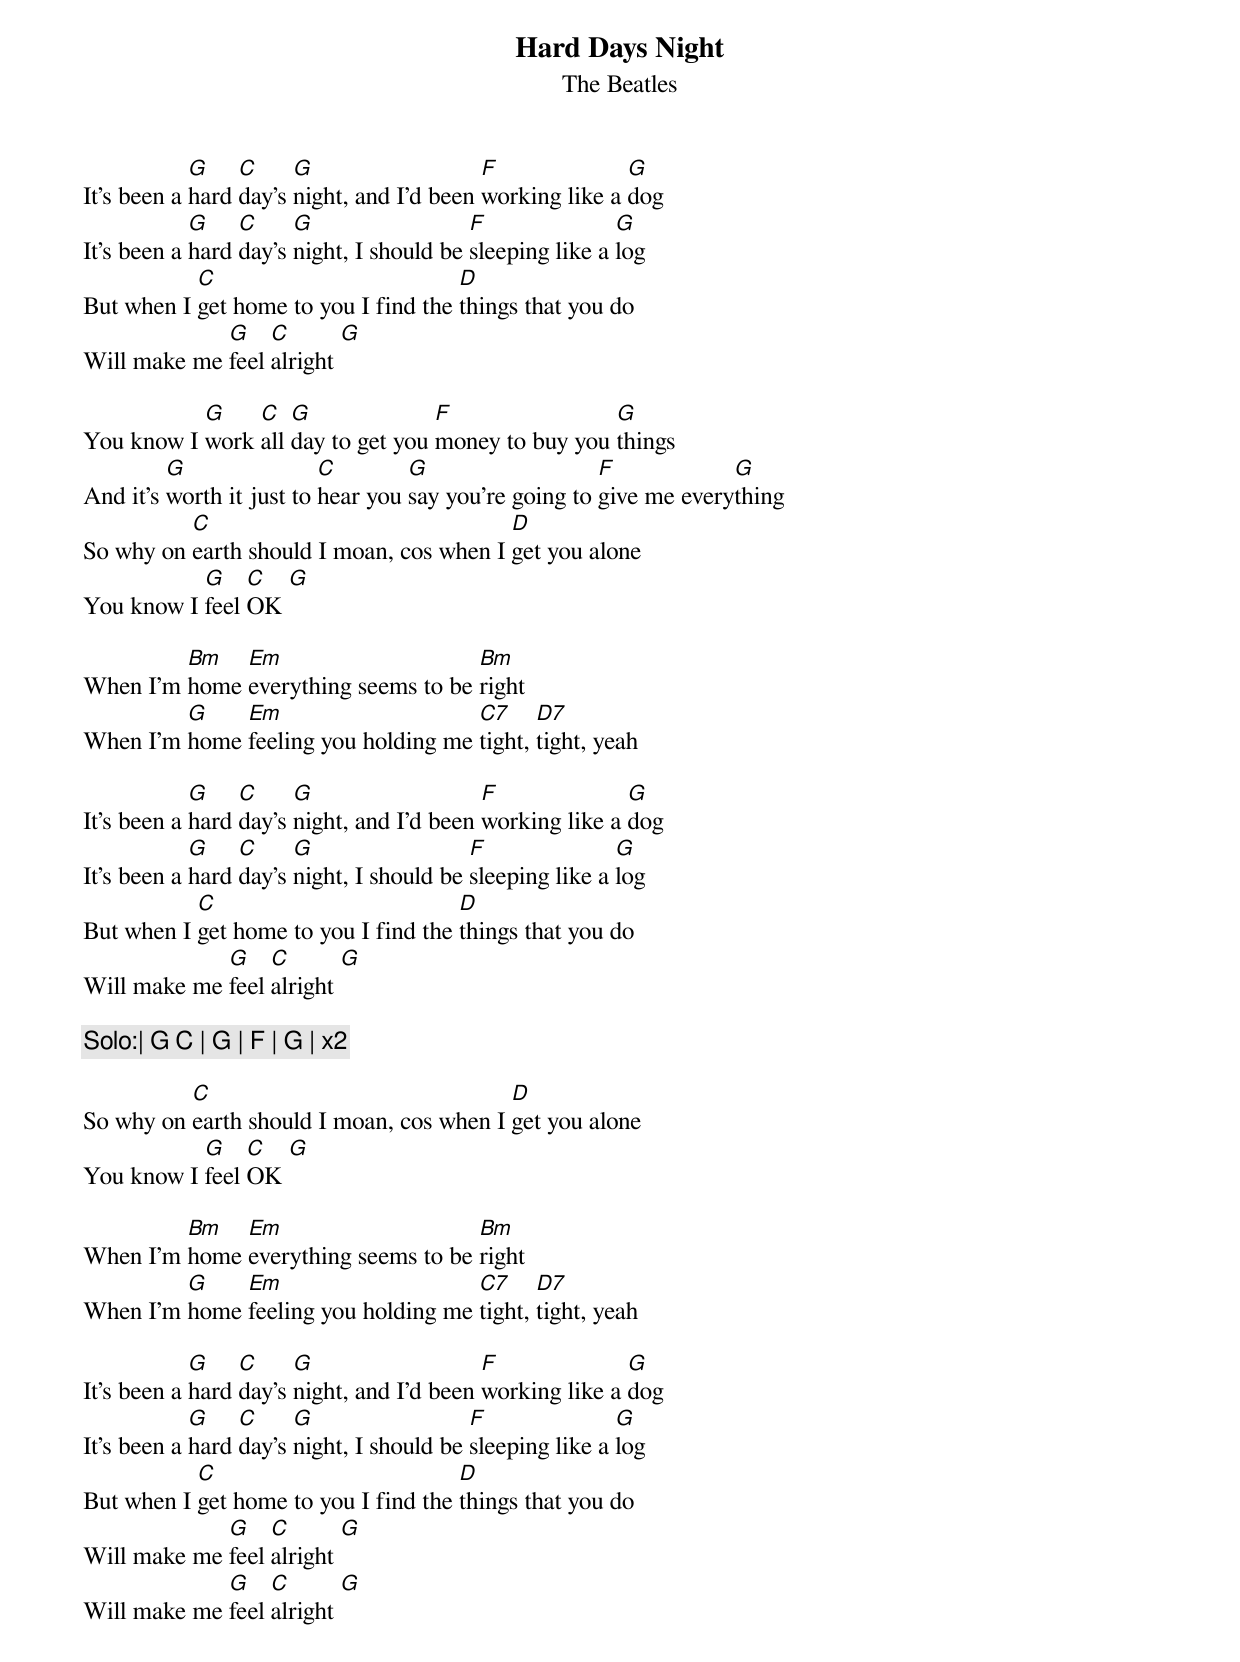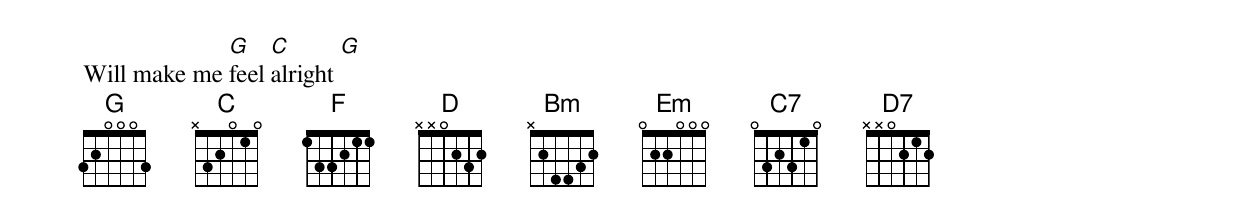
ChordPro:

{title:Hard Days Night}
{subtitle: The Beatles}

It's been a [G]hard [C]day's [G]night, and I'd been [F]working like a [G]dog
It's been a [G]hard [C]day's [G]night, I should be [F]sleeping like a [G]log
But when I [C]get home to you I find the [D]things that you do
Will make me [G]feel [C]alright [G]

You know I [G]work [C]all [G]day to get you [F]money to buy you [G]things
And it's [G]worth it just to [C]hear you [G]say you're going to [F]give me every[G]thing
So why on [C]earth should I moan, cos when I [D]get you alone
You know I [G]feel [C]OK [G]

When I'm [Bm]home [Em]everything seems to be [Bm]right
When I'm [G]home [Em]feeling you holding me [C7]tight, [D7]tight, yeah

It's been a [G]hard [C]day's [G]night, and I'd been [F]working like a [G]dog
It's been a [G]hard [C]day's [G]night, I should be [F]sleeping like a [G]log
But when I [C]get home to you I find the [D]things that you do
Will make me [G]feel [C]alright [G]

{comment:Solo:| G C | G | F | G | x2}

So why on [C]earth should I moan, cos when I [D]get you alone
You know I [G]feel [C]OK [G]

When I'm [Bm]home [Em]everything seems to be [Bm]right
When I'm [G]home [Em]feeling you holding me [C7]tight, [D7]tight, yeah

It's been a [G]hard [C]day's [G]night, and I'd been [F]working like a [G]dog
It's been a [G]hard [C]day's [G]night, I should be [F]sleeping like a [G]log
But when I [C]get home to you I find the [D]things that you do
Will make me [G]feel [C]alright [G]
Will make me [G]feel [C]alright [G]
Will make me [G]feel [C]alright [G]
